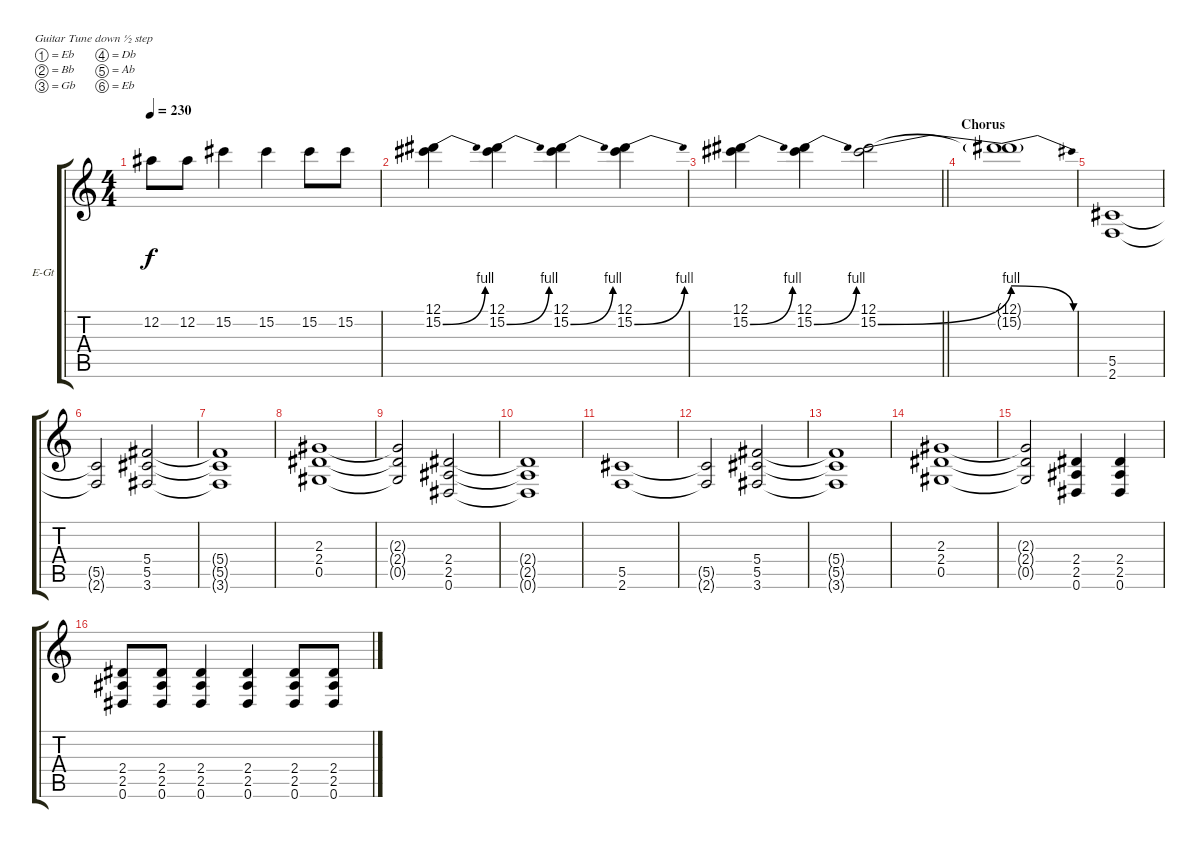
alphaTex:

\bracketExtendMode groupsimilarinstruments
\firstSystemTrackNameOrientation horizontal
\otherSystemsTrackNameOrientation horizontal
\track ("Sid Glove" "E-Gt") {instrument distortionguitar}
\staff {score tabs}
\tuning (Eb4 Bb3 Gb3 Db3 Ab2 Eb2)
\ts (4 4)
\tempo 230
\clef g2
\ks c
12.2.8{dy f} 12.2.8 15.2.4 15.2.4 15.2.8 15.2.8 |
(12.1 15.2{be (bend 0 0 60 4)}).4 (12.1 15.2{be (bend 0 0 60 4)}).4 (12.1 15.2{be (bend 0 0 60 4)}).4 (12.1 15.2{be (bend 0 0 60 4)}).4 |
\barLineRight lightlight
(12.1 15.2{be (bend 0 0 60 4)}).4 (12.1 15.2{be (bend 0 0 60 4)}).4 (12.1 15.2{be (bend 0 0 60 4)}).2 |
\section ("" "Chorus")
(12.1{t} 15.2{be (release 0 4 60 0) t}).1 |
(5.5 2.6).1 |
(5.5{t} 2.6{t}).2 (5.4 5.5 3.6).2 |
(5.4{t} 5.5{t} 3.6{t}).1 |
(2.3 2.4 0.5).1 |
(2.3{t} 2.4{t} 0.5{t}).2 (2.4 2.5 0.6).2 |
(2.4{t} 2.5{t} 0.6{t}).1 |
(5.5 2.6).1 |
(5.5{t} 2.6{t}).2 (5.4 5.5 3.6).2 |
(5.4{t} 5.5{t} 3.6{t}).1 |
(2.3 2.4 0.5).1 |
(2.3{t} 2.4{t} 0.5{t}).2 (2.4 2.5 0.6).4 (2.4 2.5 0.6).4 |
(2.4 2.5 0.6).8 (2.4 2.5 0.6).8 (2.4 2.5 0.6).4 (2.4 2.5 0.6).4 (2.4 2.5 0.6).8 (2.4 2.5 0.6).8
